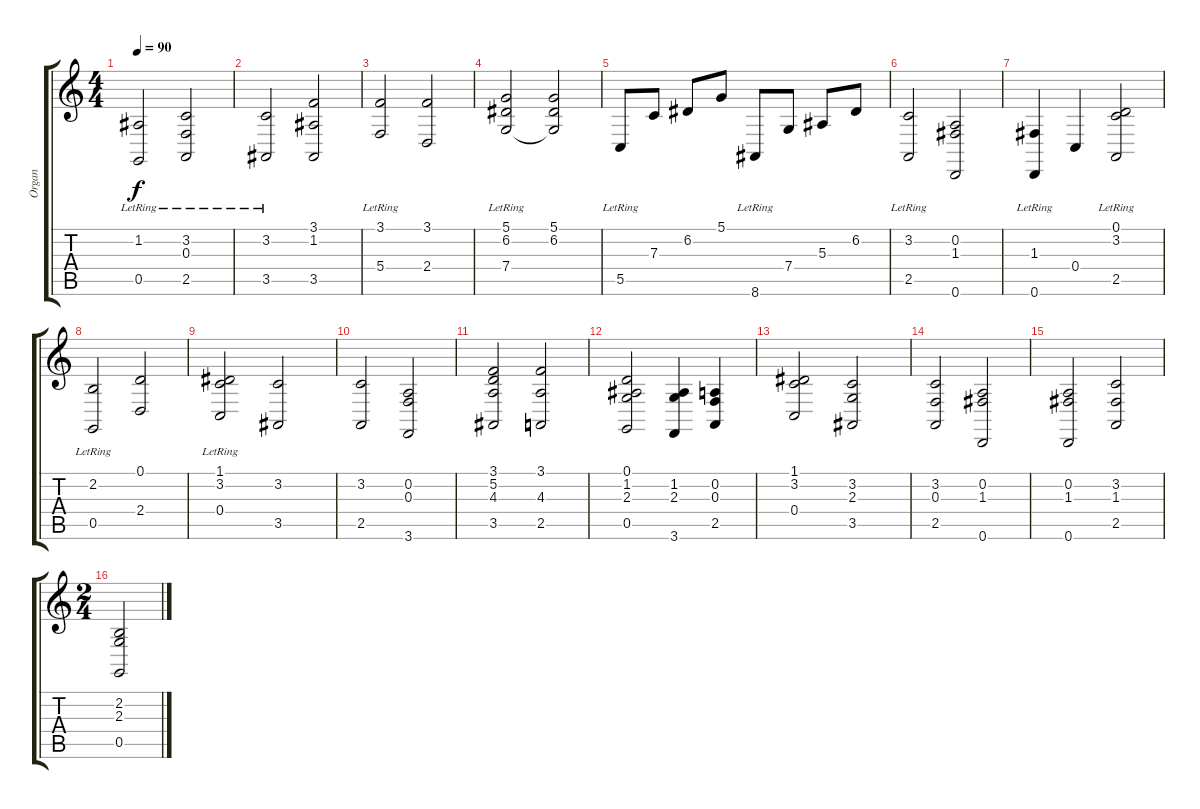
\track ("Organ" "Organ") {instrument churchorgan}
\staff {score tabs}
\tuning (D4 A3 F3 C3 G2 D2) {hide}
\ts (4 4)
\tempo 90
\clef g2
\ks c
(1.2 0.5{lr}).2{dy f} (3.2 0.3 2.5{lr}).2 |
(3.2 3.5{lr}).2 (3.1 1.2 3.5).2 |
(3.1 5.4{lr}).2 (3.1 2.4).2 |
(5.1 6.2 7.4{lr}).2 (5.1 6.2 7.4{t}).2 |
5.5{lr}.8 7.3.8 6.2.8 5.1.8 8.6{lr}.8 7.4.8 5.3.8 6.2.8 |
(3.2 2.5{lr}).2 (0.2 1.3 0.6).2 |
(1.3 0.6{lr}).4 0.4.4 (0.1 3.2 2.5{lr}).2 |
(2.2 0.5{lr}).2 (0.1 2.4).2 |
(1.1 3.2 0.4{lr}).2 (3.2 3.5).2 |
(3.2 2.5).2 (0.2 0.3 3.6).2 |
(3.1 5.2 4.3 3.5).2 (3.1 4.3 2.5).2 |
(0.1 1.2 2.3 0.5).2 (1.2 2.3 3.6).4 (0.2 0.3 2.5).4 |
(1.1 3.2 0.4).2 (3.2 2.3 3.5).2 |
(3.2 0.3 2.5).2 (0.2 1.3 0.6).2 |
(0.2 1.3 0.6).2 (3.2 1.3 2.5).2 |
\ts (2 4)
(2.2 2.3 0.5).2
